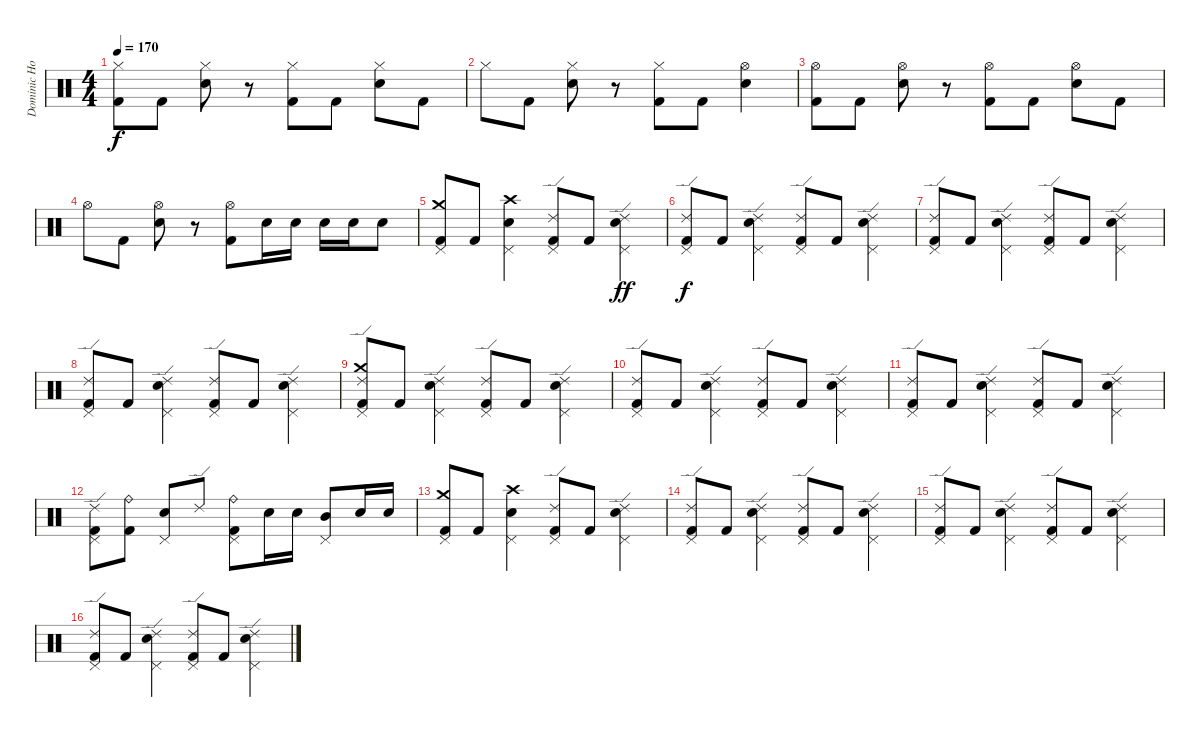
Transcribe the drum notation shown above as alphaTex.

\track ("Dominic Howard" "Dominic Ho") {instrument percussion}
\staff {score}
\articulation defaults
\ts (4 4)
\tempo 170
\clef neutral
\ks c
("Hi-Hat (closed)" "Kick (hit) 2").8{dy f} "Kick (hit) 2".8 ("Hi-Hat (closed)" "Electric Snare (hit)").8 r.8 ("Hi-Hat (closed)" "Kick (hit) 2").8 "Kick (hit) 2".8 ("Hi-Hat (closed)" "Electric Snare (hit)").8 "Kick (hit) 2".8 |
"Hi-Hat (closed)".8 "Kick (hit) 2".8 ("Hi-Hat (closed)" "Electric Snare (hit)").8 r.8 ("Hi-Hat (closed)" "Kick (hit) 2").8 "Kick (hit) 2".8 ("Hi-Hat (open)" "Electric Snare (hit)").4 |
("Hi-Hat (open)" "Kick (hit) 2").8 "Kick (hit) 2".8 ("Hi-Hat (open)" "Electric Snare (hit)").8 r.8 ("Hi-Hat (open)" "Kick (hit) 2").8 "Kick (hit) 2".8 ("Hi-Hat (open)" "Electric Snare (hit)").8 "Kick (hit) 2".8 |
"Hi-Hat (open)".8 "Kick (hit) 2".8 ("Hi-Hat (open)" "Electric Snare (hit)").8 r.8 ("Hi-Hat (open)" "Kick (hit) 2").8 "Electric Snare (hit)".16 "Electric Snare (hit)".16 "Electric Snare (hit)".16 "Electric Snare (hit)".16 "Electric Snare (hit)".8 |
("Crash medium (hit)" "Pedal Hi-Hat (hit)" "Kick (hit) 2").8 "Kick (hit) 2".8 ("Crash high (hit)" "Electric Snare (hit)" "Pedal Hi-Hat (hit)").4 ("Ride (edge) 2" "Pedal Hi-Hat (hit)" "Kick (hit) 2").8 "Kick (hit) 2".8 ("Ride (edge) 2" "Electric Snare (hit)" "Pedal Hi-Hat (hit)").4{dy ff} |
("Ride (edge) 2" "Pedal Hi-Hat (hit)" "Kick (hit) 2").8{dy f} "Kick (hit) 2".8 ("Ride (edge) 2" "Electric Snare (hit)" "Pedal Hi-Hat (hit)").4 ("Ride (edge) 2" "Pedal Hi-Hat (hit)" "Kick (hit) 2").8 "Kick (hit) 2".8 ("Ride (edge) 2" "Electric Snare (hit)" "Pedal Hi-Hat (hit)").4 |
("Ride (edge) 2" "Pedal Hi-Hat (hit)" "Kick (hit) 2").8 "Kick (hit) 2".8 ("Ride (edge) 2" "Electric Snare (hit)" "Pedal Hi-Hat (hit)").4 ("Ride (edge) 2" "Pedal Hi-Hat (hit)" "Kick (hit) 2").8 "Kick (hit) 2".8 ("Ride (edge) 2" "Electric Snare (hit)" "Pedal Hi-Hat (hit)").4 |
("Ride (edge) 2" "Pedal Hi-Hat (hit)" "Kick (hit) 2").8 "Kick (hit) 2".8 ("Ride (edge) 2" "Electric Snare (hit)" "Pedal Hi-Hat (hit)").4 ("Ride (edge) 2" "Pedal Hi-Hat (hit)" "Kick (hit) 2").8 "Kick (hit) 2".8 ("Ride (edge) 2" "Electric Snare (hit)" "Pedal Hi-Hat (hit)").4 |
("Crash medium (hit)" "Ride (edge) 2" "Pedal Hi-Hat (hit)" "Kick (hit) 2").8 "Kick (hit) 2".8 ("Ride (edge) 2" "Electric Snare (hit)" "Pedal Hi-Hat (hit)").4 ("Ride (edge) 2" "Pedal Hi-Hat (hit)" "Kick (hit) 2").8 "Kick (hit) 2".8 ("Ride (edge) 2" "Electric Snare (hit)" "Pedal Hi-Hat (hit)").4 |
("Ride (edge) 2" "Pedal Hi-Hat (hit)" "Kick (hit) 2").8 "Kick (hit) 2".8 ("Ride (edge) 2" "Electric Snare (hit)" "Pedal Hi-Hat (hit)").4 ("Ride (edge) 2" "Pedal Hi-Hat (hit)" "Kick (hit) 2").8 "Kick (hit) 2".8 ("Ride (edge) 2" "Electric Snare (hit)" "Pedal Hi-Hat (hit)").4 |
("Ride (edge) 2" "Pedal Hi-Hat (hit)" "Kick (hit) 2").8 "Kick (hit) 2".8 ("Ride (edge) 2" "Electric Snare (hit)" "Pedal Hi-Hat (hit)").4 ("Ride (edge) 2" "Pedal Hi-Hat (hit)" "Kick (hit) 2").8 "Kick (hit) 2".8 ("Ride (edge) 2" "Electric Snare (hit)" "Pedal Hi-Hat (hit)").4 |
("Ride (edge) 2" "Pedal Hi-Hat (hit)" "Kick (hit) 2").8 ("Ride (bell)" "Kick (hit) 2").8 ("Electric Snare (hit)" "Pedal Hi-Hat (hit)").8 "Ride (edge) 2".8 ("Ride (bell)" "Pedal Hi-Hat (hit)" "Kick (hit) 2").8 "Electric Snare (hit)".16 "Electric Snare (hit)".16 ("Mid Tom (hit)" "Pedal Hi-Hat (hit)").8 "Electric Snare (hit)".16 "Electric Snare (hit)".16 |
("Crash medium (hit)" "Pedal Hi-Hat (hit)" "Kick (hit) 2").8 "Kick (hit) 2".8 ("Crash high (hit)" "Electric Snare (hit)" "Pedal Hi-Hat (hit)").4 ("Ride (edge) 2" "Pedal Hi-Hat (hit)" "Kick (hit) 2").8 "Kick (hit) 2".8 ("Ride (edge) 2" "Electric Snare (hit)" "Pedal Hi-Hat (hit)").4 |
("Ride (edge) 2" "Pedal Hi-Hat (hit)" "Kick (hit) 2").8 "Kick (hit) 2".8 ("Ride (edge) 2" "Electric Snare (hit)" "Pedal Hi-Hat (hit)").4 ("Ride (edge) 2" "Pedal Hi-Hat (hit)" "Kick (hit) 2").8 "Kick (hit) 2".8 ("Ride (edge) 2" "Electric Snare (hit)" "Pedal Hi-Hat (hit)").4 |
("Ride (edge) 2" "Pedal Hi-Hat (hit)" "Kick (hit) 2").8 "Kick (hit) 2".8 ("Ride (edge) 2" "Electric Snare (hit)" "Pedal Hi-Hat (hit)").4 ("Ride (edge) 2" "Pedal Hi-Hat (hit)" "Kick (hit) 2").8 "Kick (hit) 2".8 ("Ride (edge) 2" "Electric Snare (hit)" "Pedal Hi-Hat (hit)").4 |
("Ride (edge) 2" "Pedal Hi-Hat (hit)" "Kick (hit) 2").8 "Kick (hit) 2".8 ("Ride (edge) 2" "Electric Snare (hit)" "Pedal Hi-Hat (hit)").4 ("Ride (edge) 2" "Pedal Hi-Hat (hit)" "Kick (hit) 2").8 "Kick (hit) 2".8 ("Ride (edge) 2" "Electric Snare (hit)" "Pedal Hi-Hat (hit)").4
